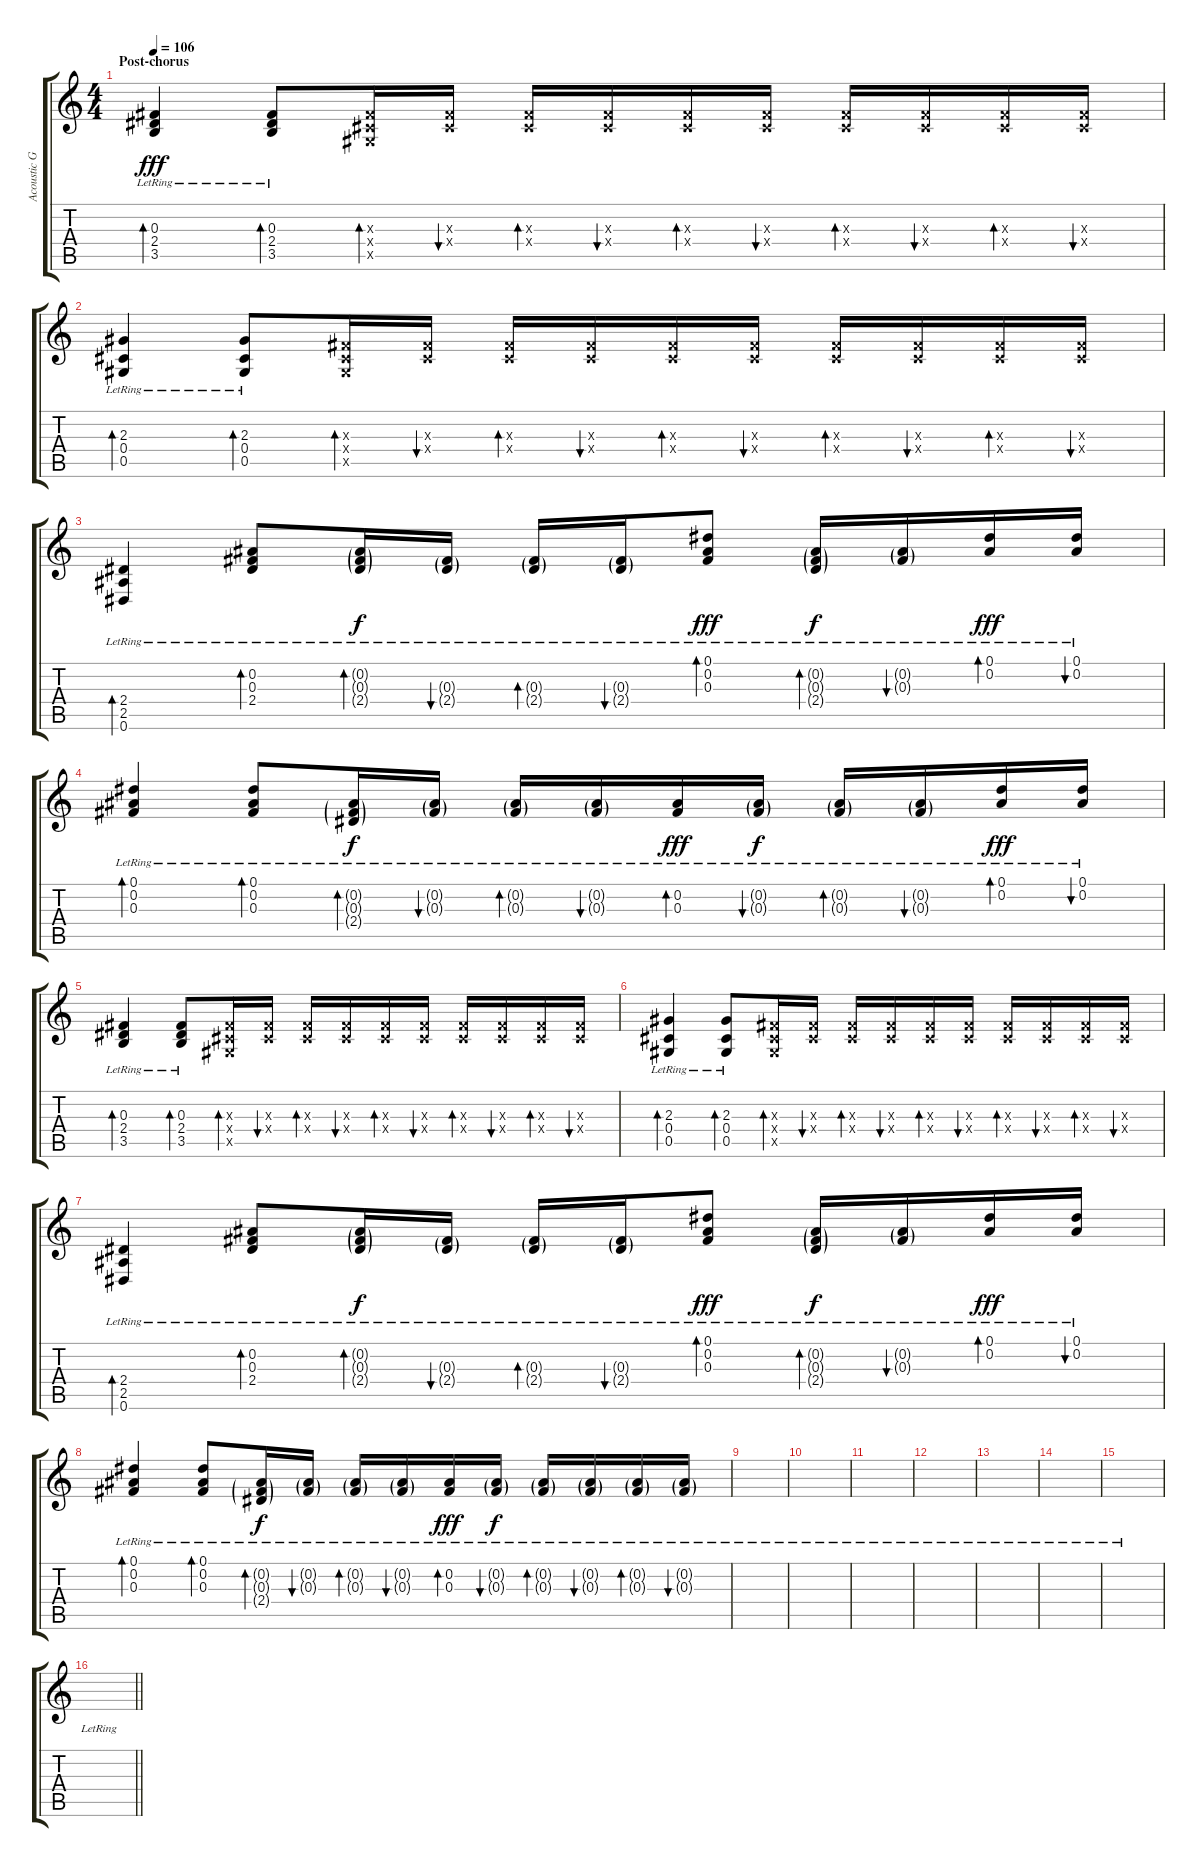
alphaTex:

\track ("Acoustic Guitar C/L" "Acoustic G") {instrument acousticguitarsteel}
\staff {score tabs}
\tuning (Eb4 Bb3 Gb3 Db3 Ab2 Eb2) {hide}
\ts (4 4)
\section ("" "Post-chorus")
\tempo 106
\clef g2
\ks c
(0.3{lr} 2.4{lr} 3.5{lr}).4{bd 60 dy fff} (0.3{lr} 2.4{lr} 3.5{lr}).8{bd 60} (0.3{x} 0.4{x} 0.5{x}).16{bd 60} (0.3{x} 0.4{x}).16{bu 60} (0.3{x} 0.4{x}).16{bd 60} (0.3{x} 0.4{x}).16{bu 60} (0.3{x} 0.4{x}).16{bd 60} (0.3{x} 0.4{x}).16{bu 60} (0.3{x} 0.4{x}).16{bd 60} (0.3{x} 0.4{x}).16{bu 60} (0.3{x} 0.4{x}).16{bd 60} (0.3{x} 0.4{x}).16{bu 60} |
(2.3{lr} 0.4{lr} 0.5{lr}).4{bd 60} (2.3{lr} 0.4{lr} 0.5{lr}).8{bd 60} (0.3{x} 0.4{x} 0.5{x}).16{bd 60} (0.3{x} 0.4{x}).16{bu 60} (0.3{x} 0.4{x}).16{bd 60} (0.3{x} 0.4{x}).16{bu 60} (0.3{x} 0.4{x}).16{bd 60} (0.3{x} 0.4{x}).16{bu 60} (0.3{x} 0.4{x}).16{bd 60} (0.3{x} 0.4{x}).16{bu 60} (0.3{x} 0.4{x}).16{bd 60} (0.3{x} 0.4{x}).16{bu 60} |
(2.4{lr} 2.5{lr} 0.6{lr}).4{bd 60} (0.2{lr} 0.3{lr} 2.4{lr}).8{bd 60} (0.2{g lr} 0.3{g lr} 2.4{g lr}).16{bd 60 dy f} (0.3{g lr} 2.4{g lr}).16{bu 60} (0.3{g lr} 2.4{g lr}).16{bd 60} (0.3{g lr} 2.4{g lr}).16{bu 60} (0.1{lr} 0.2{lr} 0.3{lr}).8{bd 60 dy fff} (0.2{g lr} 0.3{g lr} 2.4{g lr}).16{bd 60 dy f} (0.2{g lr} 0.3{g lr}).16{bu 60} (0.1{lr} 0.2{lr}).16{bd 60 dy fff} (0.1{lr} 0.2{lr}).16{bu 60} |
(0.1{lr} 0.2{lr} 0.3{lr}).4{bd 60} (0.1{lr} 0.2{lr} 0.3{lr}).8{bd 60} (0.2{g lr} 0.3{g lr} 2.4{g lr}).16{bd 60 dy f} (0.2{g lr} 0.3{g lr}).16{bu 60} (0.2{g lr} 0.3{g lr}).16{bd 60} (0.2{g lr} 0.3{g lr}).16{bu 60} (0.2{lr} 0.3{lr}).16{bd 60 dy fff} (0.2{g lr} 0.3{g lr}).16{bu 60 dy f} (0.2{g lr} 0.3{g lr}).16{bd 60} (0.2{g lr} 0.3{g lr}).16{bu 60} (0.1{lr} 0.2{lr}).16{bd 60 dy fff} (0.1{lr} 0.2{lr}).16{bu 60} |
(0.3{lr} 2.4{lr} 3.5{lr}).4{bd 60} (0.3{lr} 2.4{lr} 3.5{lr}).8{bd 60} (0.3{x} 0.4{x} 0.5{x}).16{bd 60} (0.3{x} 0.4{x}).16{bu 60} (0.3{x} 0.4{x}).16{bd 60} (0.3{x} 0.4{x}).16{bu 60} (0.3{x} 0.4{x}).16{bd 60} (0.3{x} 0.4{x}).16{bu 60} (0.3{x} 0.4{x}).16{bd 60} (0.3{x} 0.4{x}).16{bu 60} (0.3{x} 0.4{x}).16{bd 60} (0.3{x} 0.4{x}).16{bu 60} |
(2.3{lr} 0.4{lr} 0.5{lr}).4{bd 60} (2.3{lr} 0.4{lr} 0.5{lr}).8{bd 60} (0.3{x} 0.4{x} 0.5{x}).16{bd 60} (0.3{x} 0.4{x}).16{bu 60} (0.3{x} 0.4{x}).16{bd 60} (0.3{x} 0.4{x}).16{bu 60} (0.3{x} 0.4{x}).16{bd 60} (0.3{x} 0.4{x}).16{bu 60} (0.3{x} 0.4{x}).16{bd 60} (0.3{x} 0.4{x}).16{bu 60} (0.3{x} 0.4{x}).16{bd 60} (0.3{x} 0.4{x}).16{bu 60} |
(2.4{lr} 2.5{lr} 0.6{lr}).4{bd 60} (0.2{lr} 0.3{lr} 2.4{lr}).8{bd 60} (0.2{g lr} 0.3{g lr} 2.4{g lr}).16{bd 60 dy f} (0.3{g lr} 2.4{g lr}).16{bu 60} (0.3{g lr} 2.4{g lr}).16{bd 60} (0.3{g lr} 2.4{g lr}).16{bu 60} (0.1{lr} 0.2{lr} 0.3{lr}).8{bd 60 dy fff} (0.2{g lr} 0.3{g lr} 2.4{g lr}).16{bd 60 dy f} (0.2{g lr} 0.3{g lr}).16{bu 60} (0.1{lr} 0.2{lr}).16{bd 60 dy fff} (0.1{lr} 0.2{lr}).16{bu 60} |
(0.1{lr} 0.2{lr} 0.3{lr}).4{bd 60} (0.1{lr} 0.2{lr} 0.3{lr}).8{bd 60} (0.2{g lr} 0.3{g lr} 2.4{g lr}).16{bd 60 dy f} (0.2{g lr} 0.3{g lr}).16{bu 60} (0.2{g lr} 0.3{g lr}).16{bd 60} (0.2{g lr} 0.3{g lr}).16{bu 60} (0.2{lr} 0.3{lr}).16{bd 60 dy fff} (0.2{g lr} 0.3{g lr}).16{bu 60 dy f} (0.2{g lr} 0.3{g lr}).16{bd 60} (0.2{g lr} 0.3{g lr}).16{bu 60} (0.2{g lr} 0.3{g lr}).16{bd 60} (0.2{g lr} 0.3{g lr}).16{bu 60} |
|
|
|
|
|
|
|
\barLineRight lightlight
